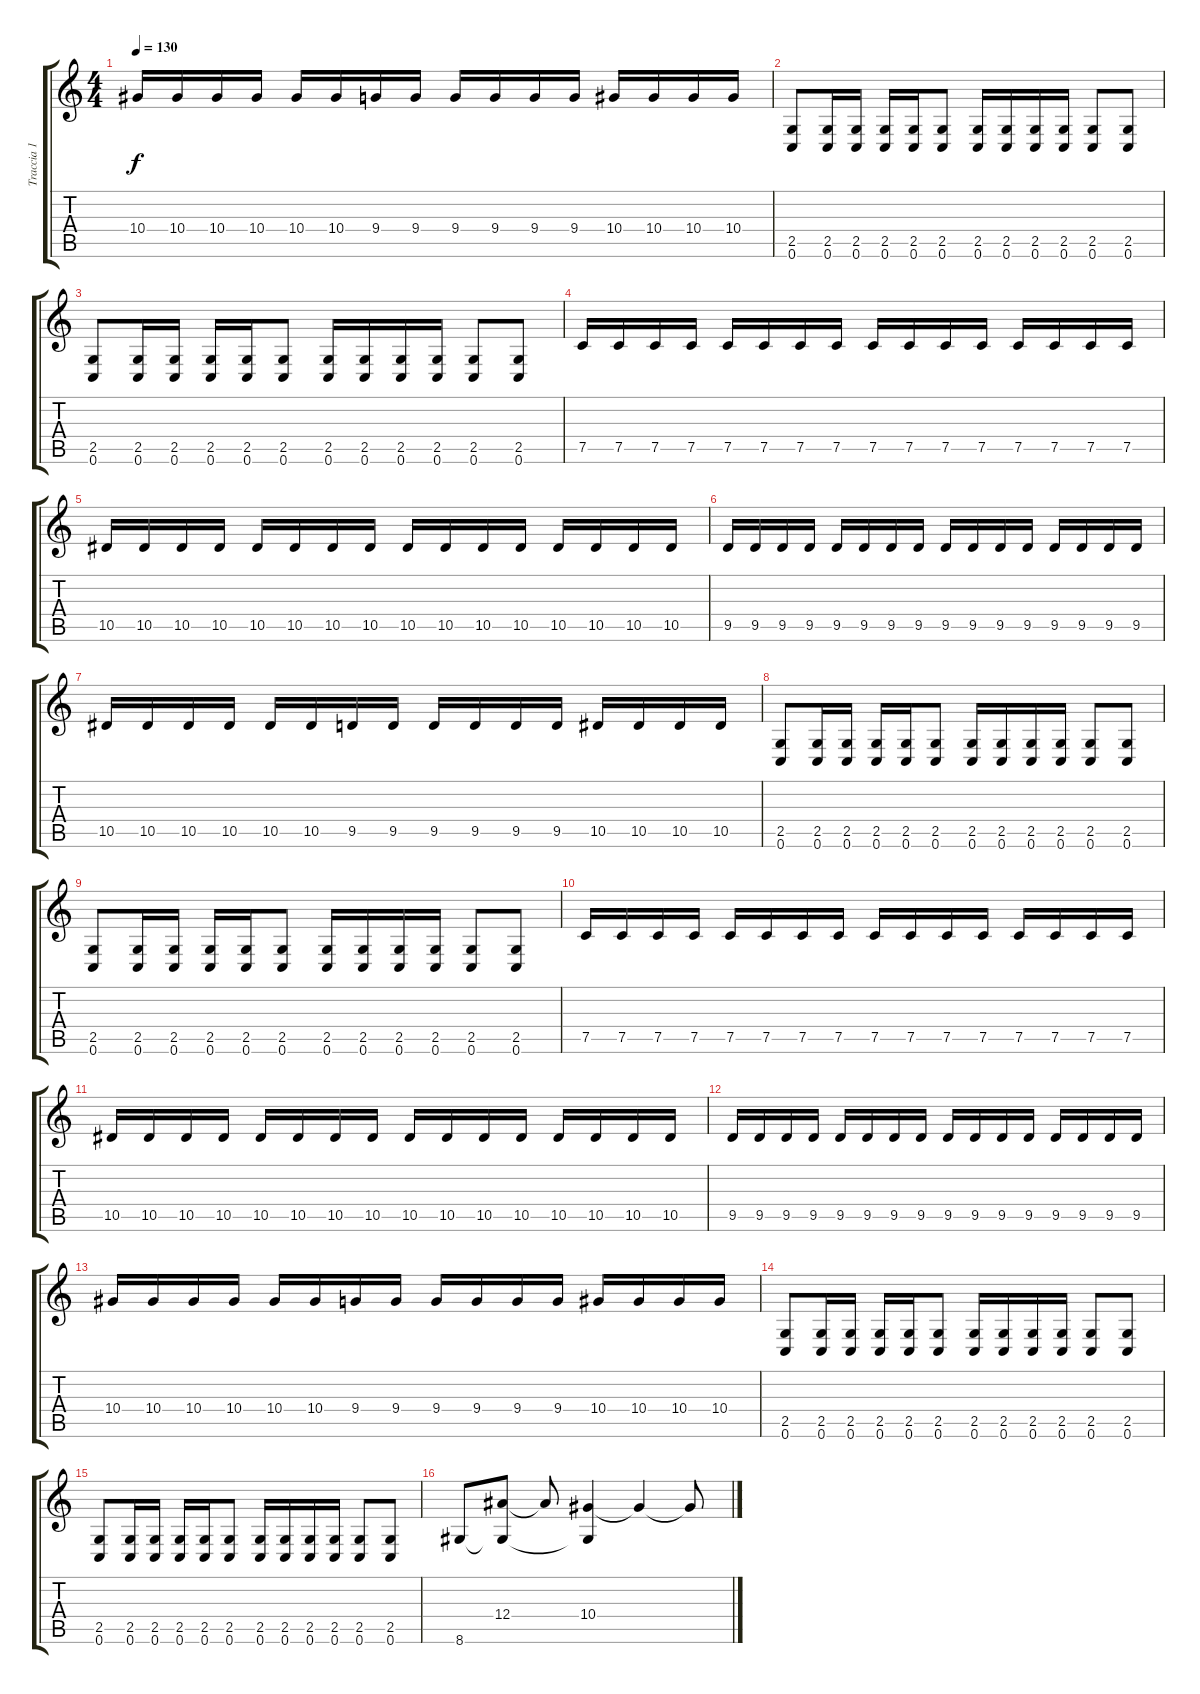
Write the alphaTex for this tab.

\track ("Traccia 1" "Traccia 1") {instrument distortionguitar}
\staff {score tabs}
\tuning (C4 G3 Eb3 Bb2 F2 C2) {hide}
\ts (4 4)
\tempo 130
\clef g2
\ks c
10.4.16{dy f} 10.4.16 10.4.16 10.4.16 10.4.16 10.4.16 9.4.16 9.4.16 9.4.16 9.4.16 9.4.16 9.4.16 10.4.16 10.4.16 10.4.16 10.4.16 |
(2.5 0.6).8 (2.5 0.6).16 (2.5 0.6).16 (2.5 0.6).16 (2.5 0.6).16 (2.5 0.6).8 (2.5 0.6).16 (2.5 0.6).16 (2.5 0.6).16 (2.5 0.6).16 (2.5 0.6).8 (2.5 0.6).8 |
(2.5 0.6).8 (2.5 0.6).16 (2.5 0.6).16 (2.5 0.6).16 (2.5 0.6).16 (2.5 0.6).8 (2.5 0.6).16 (2.5 0.6).16 (2.5 0.6).16 (2.5 0.6).16 (2.5 0.6).8 (2.5 0.6).8 |
7.5.16 7.5.16 7.5.16 7.5.16 7.5.16 7.5.16 7.5.16 7.5.16 7.5.16 7.5.16 7.5.16 7.5.16 7.5.16 7.5.16 7.5.16 7.5.16 |
10.5.16 10.5.16 10.5.16 10.5.16 10.5.16 10.5.16 10.5.16 10.5.16 10.5.16 10.5.16 10.5.16 10.5.16 10.5.16 10.5.16 10.5.16 10.5.16 |
9.5.16 9.5.16 9.5.16 9.5.16 9.5.16 9.5.16 9.5.16 9.5.16 9.5.16 9.5.16 9.5.16 9.5.16 9.5.16 9.5.16 9.5.16 9.5.16 |
10.5.16 10.5.16 10.5.16 10.5.16 10.5.16 10.5.16 9.5.16 9.5.16 9.5.16 9.5.16 9.5.16 9.5.16 10.5.16 10.5.16 10.5.16 10.5.16 |
(2.5 0.6).8 (2.5 0.6).16 (2.5 0.6).16 (2.5 0.6).16 (2.5 0.6).16 (2.5 0.6).8 (2.5 0.6).16 (2.5 0.6).16 (2.5 0.6).16 (2.5 0.6).16 (2.5 0.6).8 (2.5 0.6).8 |
(2.5 0.6).8 (2.5 0.6).16 (2.5 0.6).16 (2.5 0.6).16 (2.5 0.6).16 (2.5 0.6).8 (2.5 0.6).16 (2.5 0.6).16 (2.5 0.6).16 (2.5 0.6).16 (2.5 0.6).8 (2.5 0.6).8 |
7.5.16 7.5.16 7.5.16 7.5.16 7.5.16 7.5.16 7.5.16 7.5.16 7.5.16 7.5.16 7.5.16 7.5.16 7.5.16 7.5.16 7.5.16 7.5.16 |
10.5.16 10.5.16 10.5.16 10.5.16 10.5.16 10.5.16 10.5.16 10.5.16 10.5.16 10.5.16 10.5.16 10.5.16 10.5.16 10.5.16 10.5.16 10.5.16 |
9.5.16 9.5.16 9.5.16 9.5.16 9.5.16 9.5.16 9.5.16 9.5.16 9.5.16 9.5.16 9.5.16 9.5.16 9.5.16 9.5.16 9.5.16 9.5.16 |
10.4.16 10.4.16 10.4.16 10.4.16 10.4.16 10.4.16 9.4.16 9.4.16 9.4.16 9.4.16 9.4.16 9.4.16 10.4.16 10.4.16 10.4.16 10.4.16 |
(2.5 0.6).8 (2.5 0.6).16 (2.5 0.6).16 (2.5 0.6).16 (2.5 0.6).16 (2.5 0.6).8 (2.5 0.6).16 (2.5 0.6).16 (2.5 0.6).16 (2.5 0.6).16 (2.5 0.6).8 (2.5 0.6).8 |
(2.5 0.6).8 (2.5 0.6).16 (2.5 0.6).16 (2.5 0.6).16 (2.5 0.6).16 (2.5 0.6).8 (2.5 0.6).16 (2.5 0.6).16 (2.5 0.6).16 (2.5 0.6).16 (2.5 0.6).8 (2.5 0.6).8 |
8.6.8 (12.4 8.6{t}).8 12.4{t}.8 (10.4 8.6{t}).4 10.4{t}.4 10.4{t}.8
